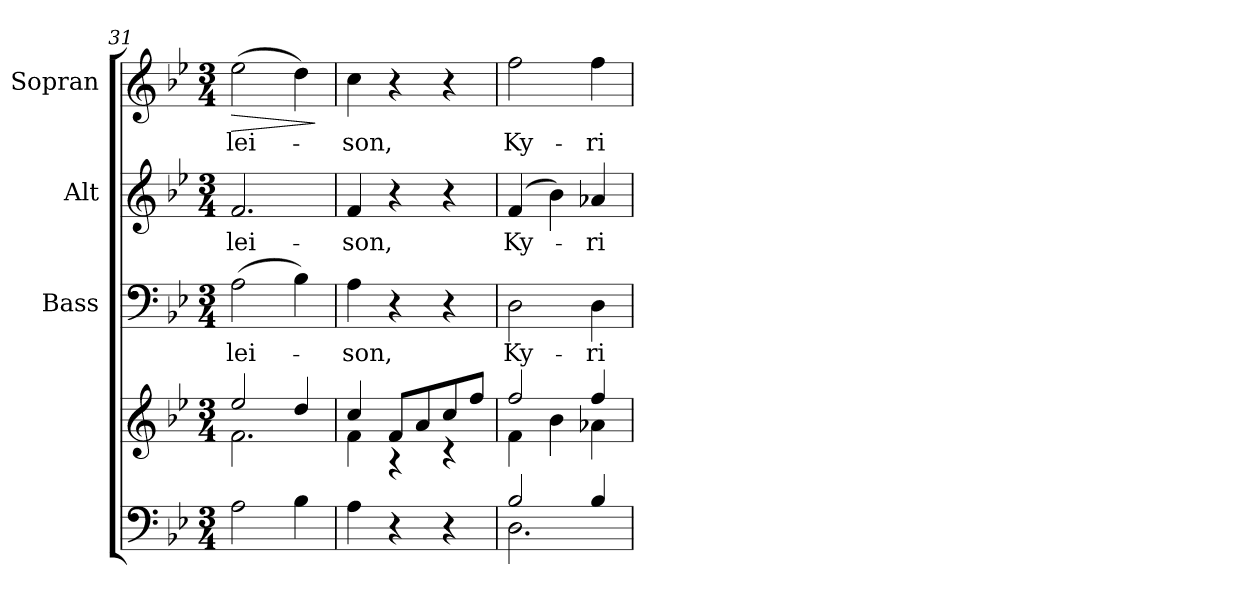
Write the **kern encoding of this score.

**kern	**kern	**kern	**text	**kern	**text	**kern	**text	**dynam
*part4	*part4	*part3	*part3	*part2	*part2	*part1	*part1	*part1
*staff5	*staff4	*staff3	*staff3	*staff2	*staff2	*staff1	*staff1	*staff1
*	*	*I"Bass	*	*I"Alt	*	*I"Sopran	*	*
*	*	*I'B.	*	*I'A.	*	*I'S.	*	*
*clefF4	*clefG2	*clefF4	*	*clefG2	*	*clefG2	*	*
*k[b-e-]	*k[b-e-]	*k[b-e-]	*	*k[b-e-]	*	*k[b-e-]	*	*
*B-:	*B-:	*B-:	*	*B-:	*	*B-:	*	*
*M3/4	*M3/4	*M3/4	*	*M3/4	*	*M3/4	*	*
=31	=31	=31	=31	=31	=31	=31	=31	=31
*	*^	*	*	*	*	*	*	*
!	!	!	!	!LO:LY:b	!	!LO:LY:b	!	!LO:LY:b	!LO:HP:b
2A\	2ee-/	2.f\	(>2A\	-lei-	2.f/	-lei-	(>2ee-\	-lei-	>
4B-\	4dd/	.	4B-\)	.	.	.	4dd\)	.	.
*	*v	*v	*	*	*	*	*	*	*
.	.	.	.	.	.	.	.	]
=32	=32	=32	=32	=32	=32	=32	=32	=32
*	*^	*	*	*	*	*	*	*
!	!	!	!	!LO:LY:b	!	!LO:LY:b	!	!LO:LY:b	!
4A\	4cc/	4f\	4A\	-son,	4f/	-son,	4cc\	-son,	.
4r	8f/L	4rA	4r	.	4r	.	4r	.	.
.	8a/	.	.	.	.	.	.	.	.
4r	8cc/	4rc	4r	.	4r	.	4r	.	.
.	8ff/J	.	.	.	.	.	.	.	.
!!LO:LB:g=z
=33	=33	=33	=33	=33	=33	=33	=33	=33	=33
*^	*	*	*	*	*	*	*	*	*
!	!	!	!	!	!LO:LY:b	!	!LO:LY:b	!	!LO:LY:b	!
2B-/	2.D\	2ff/	4f\	2D\	Ky-	(4f/	Ky-	2ff\	Ky-	.
.	.	.	4b-\	.	.	4b-\)	.	.	.	.
!	!	!	!	!	!LO:LY:b	!	!LO:LY:b	!	!LO:LY:b	!
4B-/	.	4ff/	4a-X\	4D\	-ri-	4a-X/	-ri-	4ff\	-ri-	.
*v	*v	*	*	*	*	*	*	*	*	*
*	*v	*v	*	*	*	*	*	*	*
=	=	=	=	=	=	=	=	=
*-	*-	*-	*-	*-	*-	*-	*-	*-
